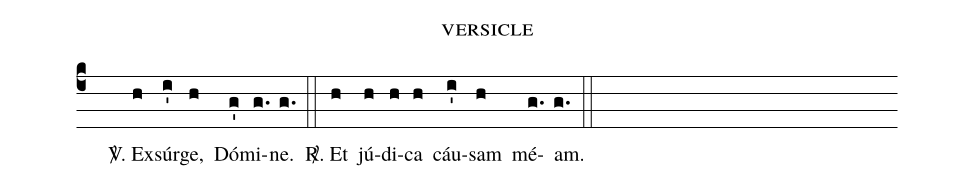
name: versicle;
%%
(c4)()() <v>\Vbar</v>. {E}x(h)súr(i')ge,(h) Dó(g')mi(g.)ne.(g.) (::)
<v>\Rbar</v>. {E}t(h) jú(h)di(h)ca(h) cáu(i')sam(h) mé(g.)am.(g.) (::)
